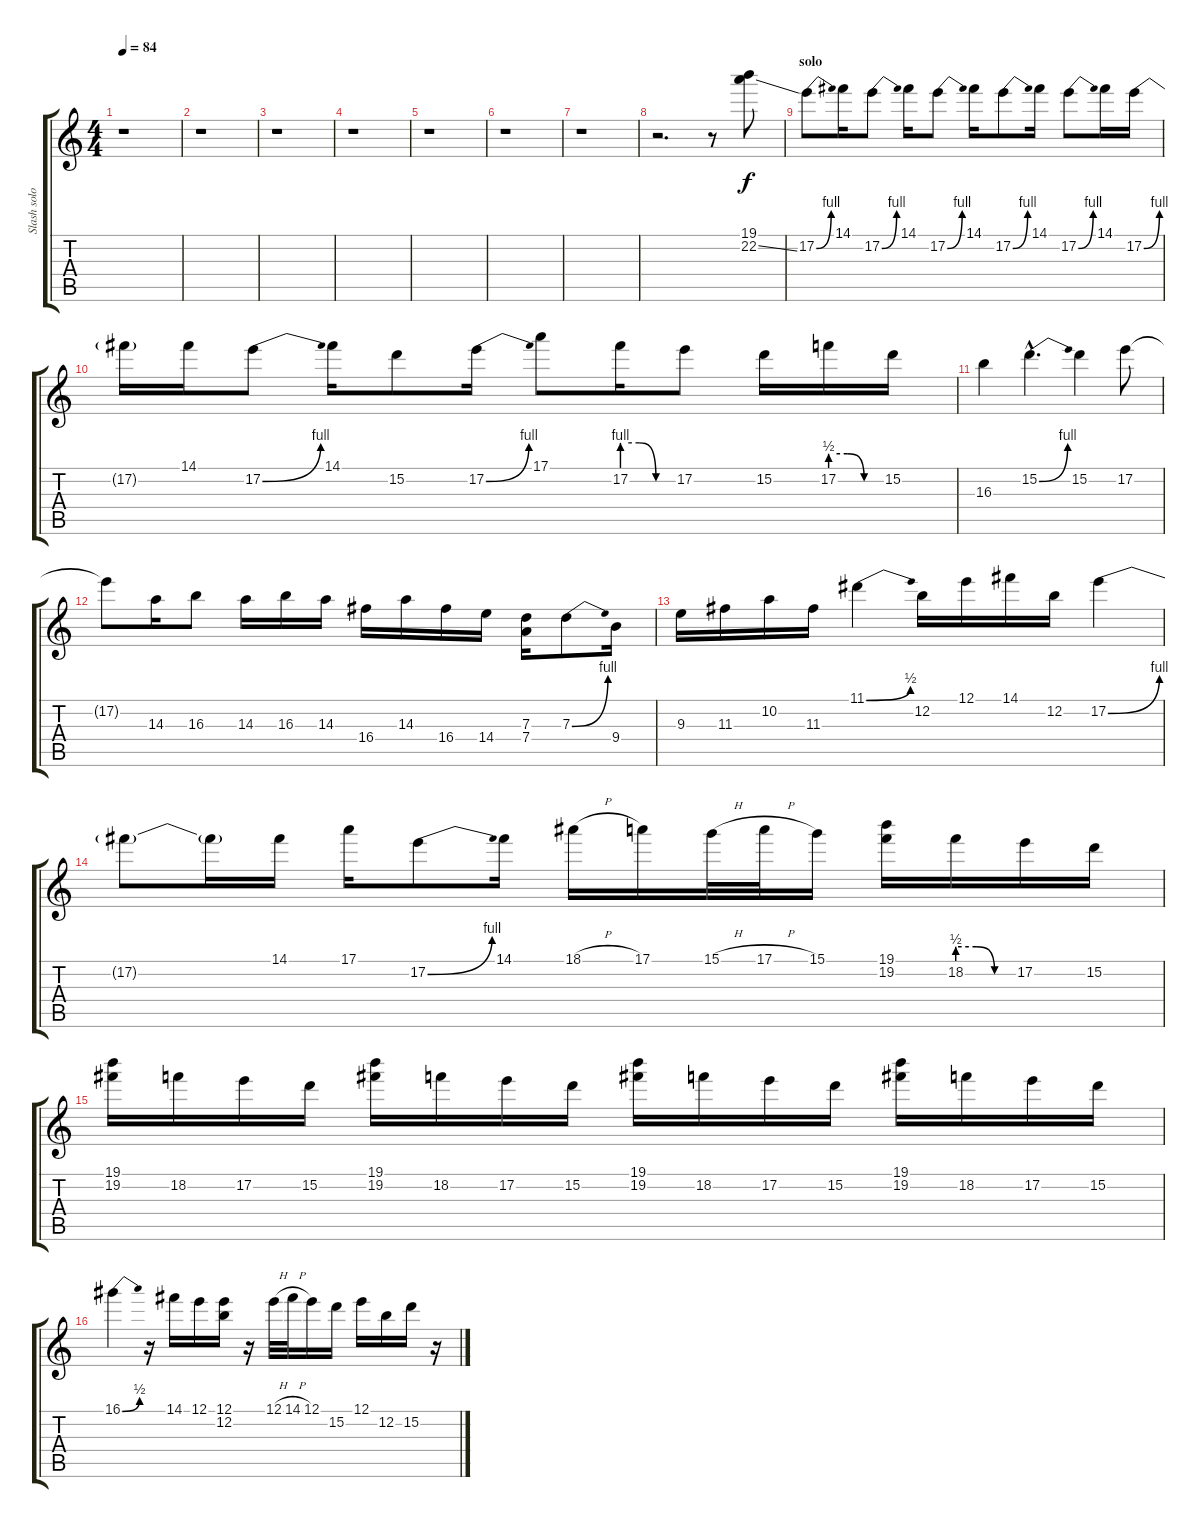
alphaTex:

\track ("Slash solo" "Slash solo") {instrument distortionguitar}
\staff {score tabs}
\tuning (E4 B3 G3 D3 A2 E2) {hide}
\ts (4 4)
\tempo 84
\clef g2
\ks c
r.1{dy f} |
r.1 |
r.1 |
r.1 |
r.1 |
r.1 |
r.1 |
r.2{d} r.8 (19.1 22.2{ss}).8 |
\section ("" "solo")
17.2{be (bend 0 0 60 4)}.8 14.1.16 17.2{be (bend 0 0 60 4)}.8 14.1.16 17.2{be (bend 0 0 60 4)}.8 14.1.16 17.2{be (bend 0 0 60 4)}.8 14.1.16 17.2{be (bend 0 0 60 4)}.8 14.1.16 17.2{be (bend 0 0 60 4)}.16 |
17.2{t}.16 14.1.16 17.2{be (bend 0 0 60 4)}.8 14.1.16 15.2.8 17.2{be (bend 0 0 60 4)}.16 17.1.8 17.2{be (custom 0 4 20 4 40 0 60 0)}.16 17.2.8 15.2.16 17.2{be (custom 0 2 20 2 40 0 60 0)}.16 15.2.16 |
16.3.4 15.2{be (bend 0 0 60 4) hac}.4{d} 15.2.4 17.2.8 |
17.2{t}.8 14.3.16 16.3.8 14.3.16 16.3.16 14.3.16 16.4.16 14.3.16 16.4.16 14.4.16 (7.3 7.4).16 7.3{be (bend 0 0 60 4)}.8 9.4.16 |
9.3.16 11.3.16 10.2.16 11.3.16 11.1{be (bend 0 0 60 2)}.4 12.2.16 12.1.16 14.1.16 12.2.16 17.2{be (bend 0 0 60 4)}.4 |
17.2{t}.8 17.2{t}.16 14.1.16 17.1.16 17.2{be (bend 0 0 60 4)}.8 14.1.16 18.1{h}.16 17.1.16 15.1{h}.32 17.1{h}.32 15.1.16 (19.1 19.2).16 18.2{be (custom 0 2 20 2 40 0 60 0)}.16 17.2.16 15.2.16 |
(19.1 19.2).16 18.2.16 17.2.16 15.2.16 (19.1 19.2).16 18.2.16 17.2.16 15.2.16 (19.1 19.2).16 18.2.16 17.2.16 15.2.16 (19.1 19.2).16 18.2.16 17.2.16 15.2.16 |
16.1{be (bend 0 0 60 2)}.4 r.16 14.1.16 12.1.16 (12.1 12.2).16 r.16 12.1{h}.32 14.1{h}.32 12.1.16 15.2.16 12.1.16 12.2.16 15.2.16 r.16
